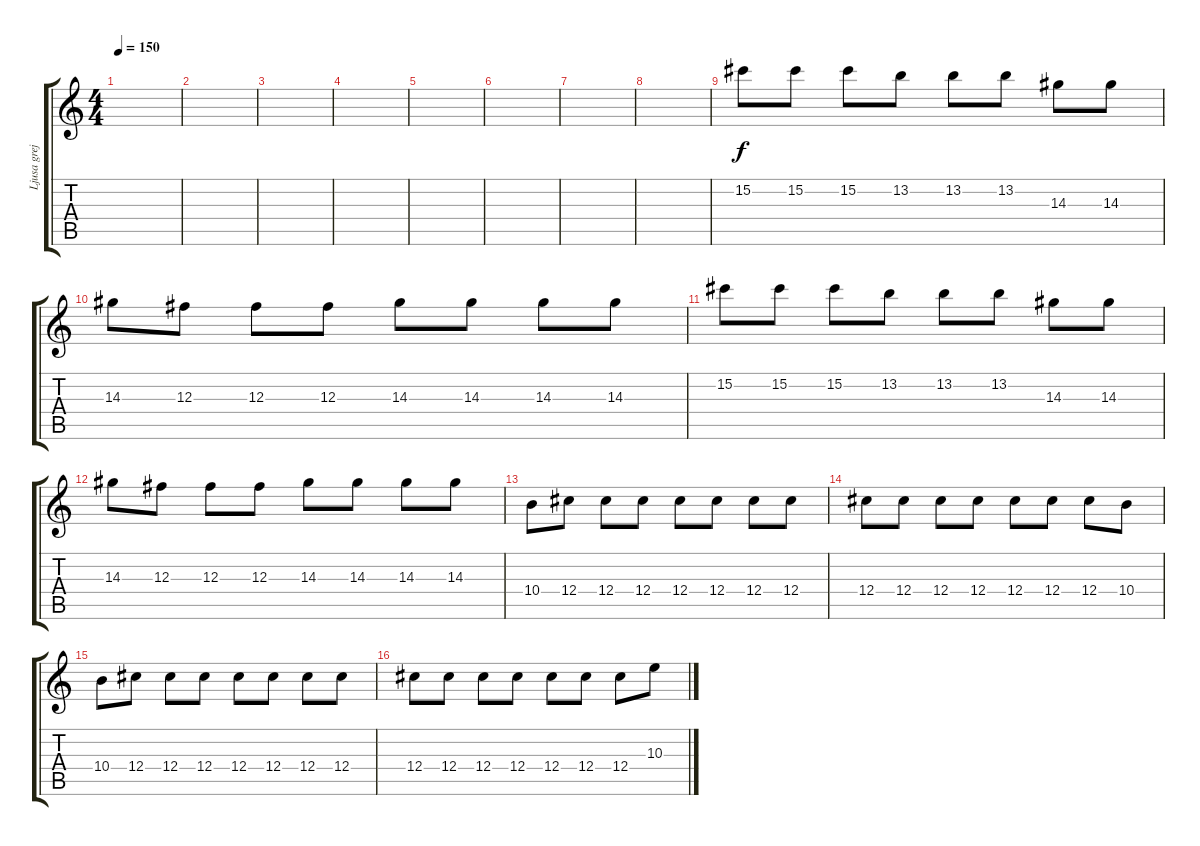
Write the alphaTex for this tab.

\track ("Ljusa grejjor" "Ljusa grej") {instrument distortionguitar}
\staff {score tabs}
\tuning (Eb4 Bb3 Gb3 Db3 Ab2 Db2) {hide}
\ts (4 4)
\tempo 150
\clef g2
\ks c
|
|
|
|
|
|
|
|
15.2.8 15.2.8 15.2.8 13.2.8 13.2.8 13.2.8 14.3.8 14.3.8 |
14.3.8 12.3.8 12.3.8 12.3.8 14.3.8 14.3.8 14.3.8 14.3.8 |
15.2.8 15.2.8 15.2.8 13.2.8 13.2.8 13.2.8 14.3.8 14.3.8 |
14.3.8 12.3.8 12.3.8 12.3.8 14.3.8 14.3.8 14.3.8 14.3.8 |
10.4.8 12.4.8 12.4.8 12.4.8 12.4.8 12.4.8 12.4.8 12.4.8 |
12.4.8 12.4.8 12.4.8 12.4.8 12.4.8 12.4.8 12.4.8 10.4.8 |
10.4.8 12.4.8 12.4.8 12.4.8 12.4.8 12.4.8 12.4.8 12.4.8 |
12.4.8 12.4.8 12.4.8 12.4.8 12.4.8 12.4.8 12.4.8 10.3.8
